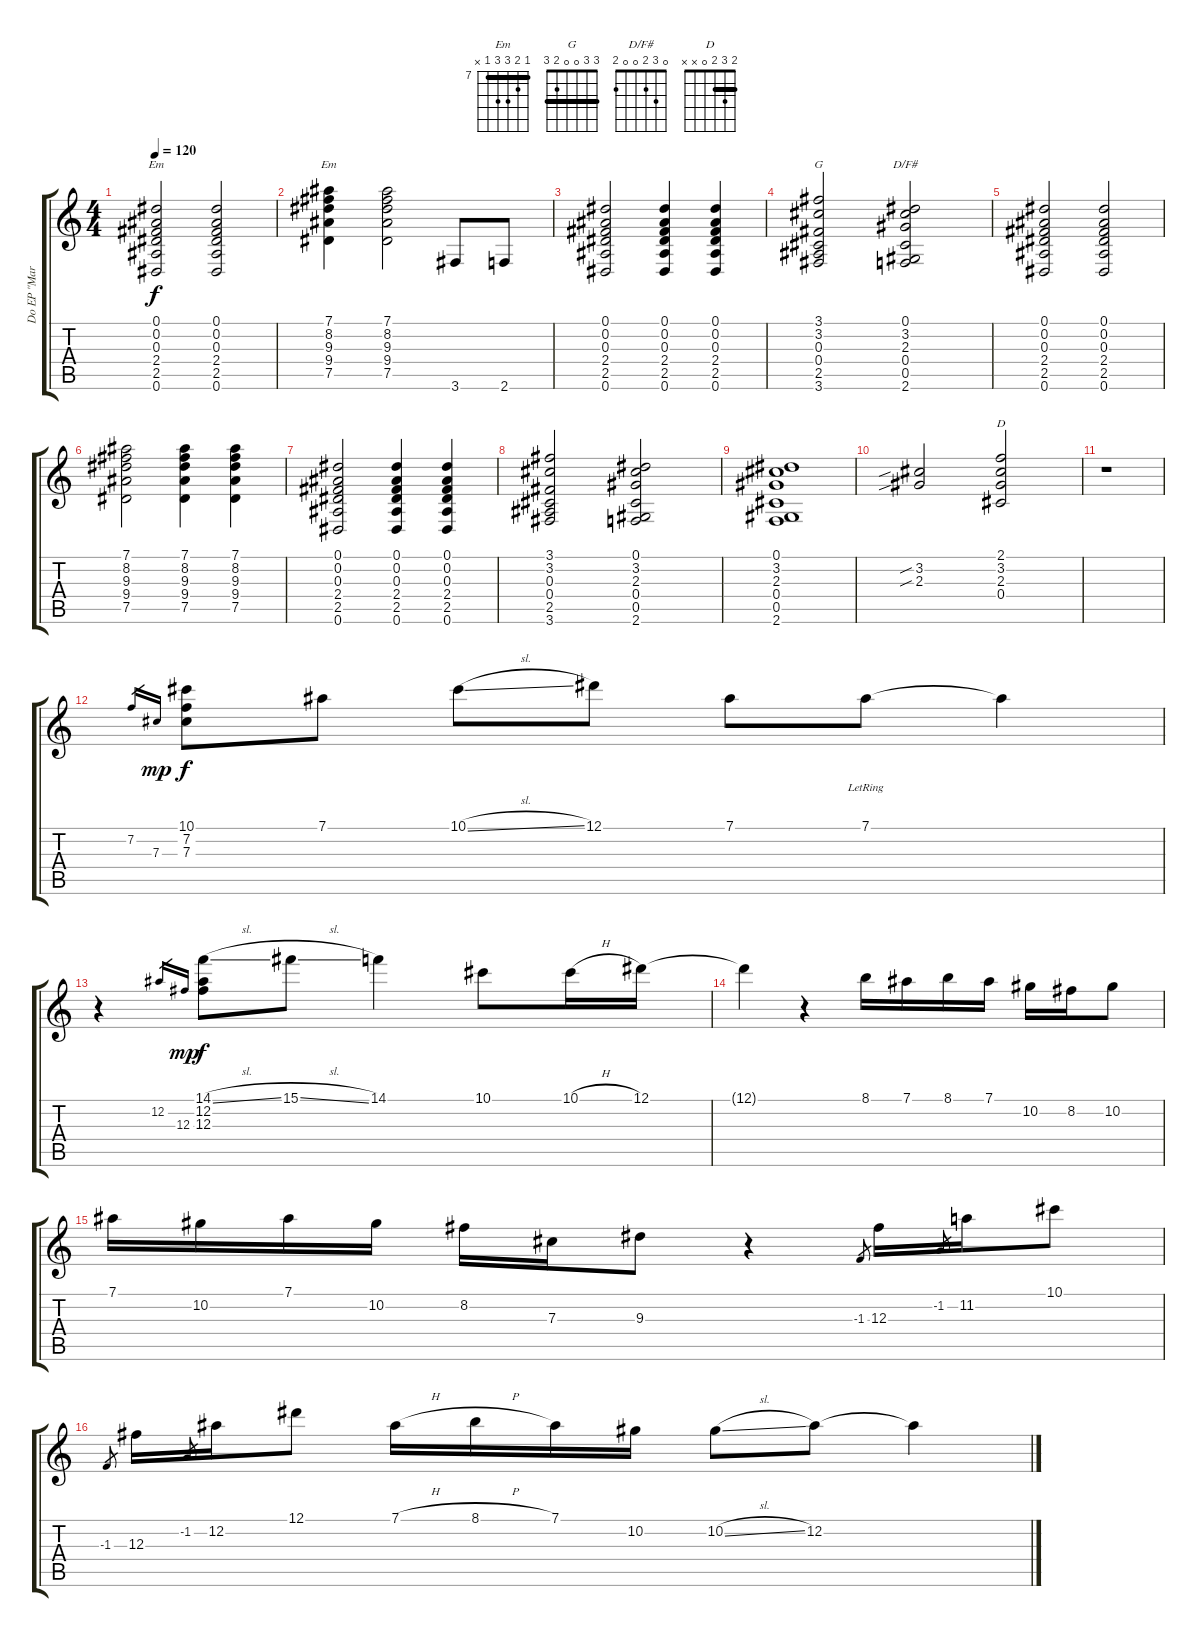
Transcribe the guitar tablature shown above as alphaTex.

\track ("Do EP \"Marcas de um Tempo\"" "Do EP \"Mar") {instrument acousticguitarnylon}
\staff {score tabs}
\tuning (Eb4 Bb3 Gb3 Db3 Ab2 Eb2) {hide}
\chord ("Em" 0 0 0 2 2 0)
\chord ("Em" 7 8 9 9 7 x) {firstfret 7 barre 7}
\chord ("G" 3 3 0 0 2 3) {barre 3}
\chord ("D/F#" 0 3 2 0 0 2)
\chord ("D" 2 3 2 0 x x) {barre 2}
\ts (4 4)
\tempo 120
\clef g2
\ks c
(0.1 0.2 0.3 2.4 2.5 0.6).2{ch "Em" dy f} (0.1 0.2 0.3 2.4 2.5 0.6).2 |
(7.1 8.2 9.3 9.4 7.5).4{ch "Em"} (7.1 8.2 9.3 9.4 7.5).2 3.6.8 2.6.8 |
(0.1 0.2 0.3 2.4 2.5 0.6).2 (0.1 0.2 0.3 2.4 2.5 0.6).4 (0.1 0.2 0.3 2.4 2.5 0.6).4 |
(3.1 3.2 0.3 0.4 2.5 3.6).2{ch "G"} (0.1 3.2 2.3 0.4 0.5 2.6).2{ch "D/F#"} |
(0.1 0.2 0.3 2.4 2.5 0.6).2 (0.1 0.2 0.3 2.4 2.5 0.6).2 |
(7.1 8.2 9.3 9.4 7.5).2 (7.1 8.2 9.3 9.4 7.5).4 (7.1 8.2 9.3 9.4 7.5).4 |
(0.1 0.2 0.3 2.4 2.5 0.6).2 (0.1 0.2 0.3 2.4 2.5 0.6).4 (0.1 0.2 0.3 2.4 2.5 0.6).4 |
(3.1 3.2 0.3 0.4 2.5 3.6).2 (0.1 3.2 2.3 0.4 0.5 2.6).2 |
(0.1 3.2 2.3 0.4 0.5 2.6).1 |
(3.2{sib} 2.3{sib}).2 (2.1 3.2 2.3 0.4).2{ch "D"} |
r.1 |
7.2.16{gr} 7.3.16{gr dy mp} (10.1 7.2 7.3).8{dy f} 7.1.8 10.1{sl}.8 12.1.8 7.1.8 7.1{lr}.8 7.1{t}.4 |
r.4 12.2.16{gr} 12.3.16{gr dy mp} (14.1{sl} 12.2 12.3).8{dy f} 15.1{sl}.8 14.1.4 10.1.8 10.1{h}.16 12.1.16 |
12.1{t}.4 r.4 8.1.16 7.1.16 8.1.16 7.1.16 10.2.16 8.2.16 10.2.8 |
7.1.16 10.2.16 7.1.16 10.2.16 8.2.16 7.3.16 9.3.8 r.4 -1.3.8{gr} 12.3.16 -1.2.8{gr} 11.2.16 10.1.8 |
-1.3.8{gr} 12.3.16 -1.2.8{gr} 12.2.16 12.1.8 7.1{h}.16 8.1{h}.16 7.1.16 10.2.16 10.2{sl}.8 12.2.8 12.2{t}.4
